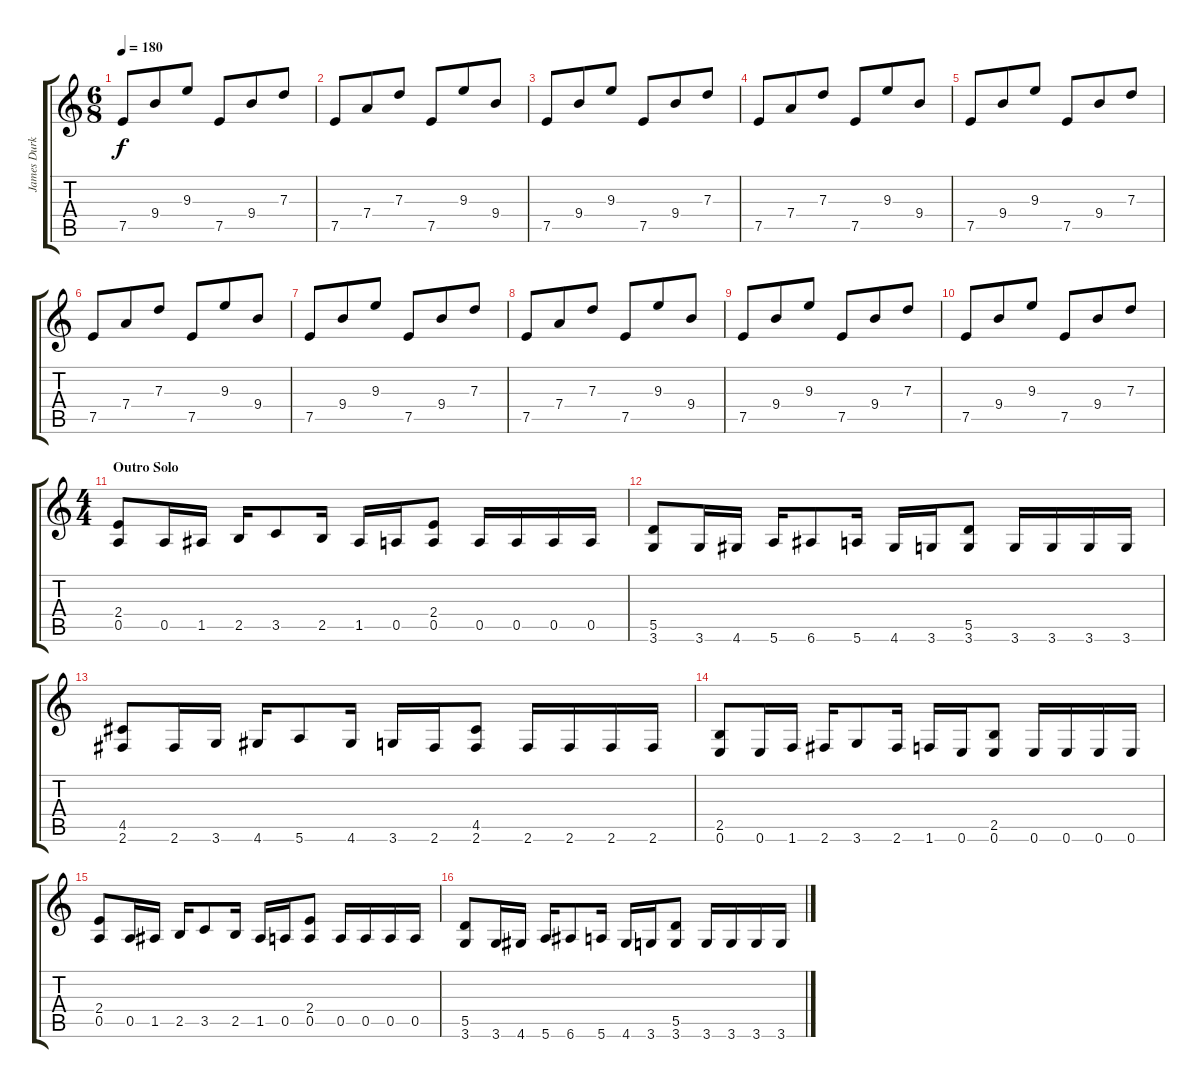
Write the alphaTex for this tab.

\track ("James Durkin (Guitar)" "James Durk") {instrument distortionguitar}
\staff {score tabs}
\tuning (E4 B3 G3 D3 A2 E2) {hide}
\ts (6 8)
\tempo 180
\clef g2
\ks c
7.5.8{dy f} 9.4.8 9.3.8 7.5.8 9.4.8 7.3.8 |
7.5.8 7.4.8 7.3.8 7.5.8 9.3.8 9.4.8 |
7.5.8 9.4.8 9.3.8 7.5.8 9.4.8 7.3.8 |
7.5.8 7.4.8 7.3.8 7.5.8 9.3.8 9.4.8 |
7.5.8 9.4.8 9.3.8 7.5.8 9.4.8 7.3.8 |
7.5.8 7.4.8 7.3.8 7.5.8 9.3.8 9.4.8 |
7.5.8 9.4.8 9.3.8 7.5.8 9.4.8 7.3.8 |
7.5.8 7.4.8 7.3.8 7.5.8 9.3.8 9.4.8 |
7.5.8 9.4.8 9.3.8 7.5.8 9.4.8 7.3.8 |
7.5.8 9.4.8 9.3.8 7.5.8 9.4.8 7.3.8 |
\ts (4 4)
\section ("" "Outro Solo")
(2.4 0.5).8 0.5.16 1.5.16 2.5.16 3.5.8 2.5.16 1.5.16 0.5.16 (2.4 0.5).8 0.5.16 0.5.16 0.5.16 0.5.16 |
(5.5 3.6).8 3.6.16 4.6.16 5.6.16 6.6.8 5.6.16 4.6.16 3.6.16 (5.5 3.6).8 3.6.16 3.6.16 3.6.16 3.6.16 |
(4.5 2.6).8 2.6.16 3.6.16 4.6.16 5.6.8 4.6.16 3.6.16 2.6.16 (4.5 2.6).8 2.6.16 2.6.16 2.6.16 2.6.16 |
(2.5 0.6).8 0.6.16 1.6.16 2.6.16 3.6.8 2.6.16 1.6.16 0.6.16 (2.5 0.6).8 0.6.16 0.6.16 0.6.16 0.6.16 |
(2.4 0.5).8 0.5.16 1.5.16 2.5.16 3.5.8 2.5.16 1.5.16 0.5.16 (2.4 0.5).8 0.5.16 0.5.16 0.5.16 0.5.16 |
(5.5 3.6).8 3.6.16 4.6.16 5.6.16 6.6.8 5.6.16 4.6.16 3.6.16 (5.5 3.6).8 3.6.16 3.6.16 3.6.16 3.6.16
